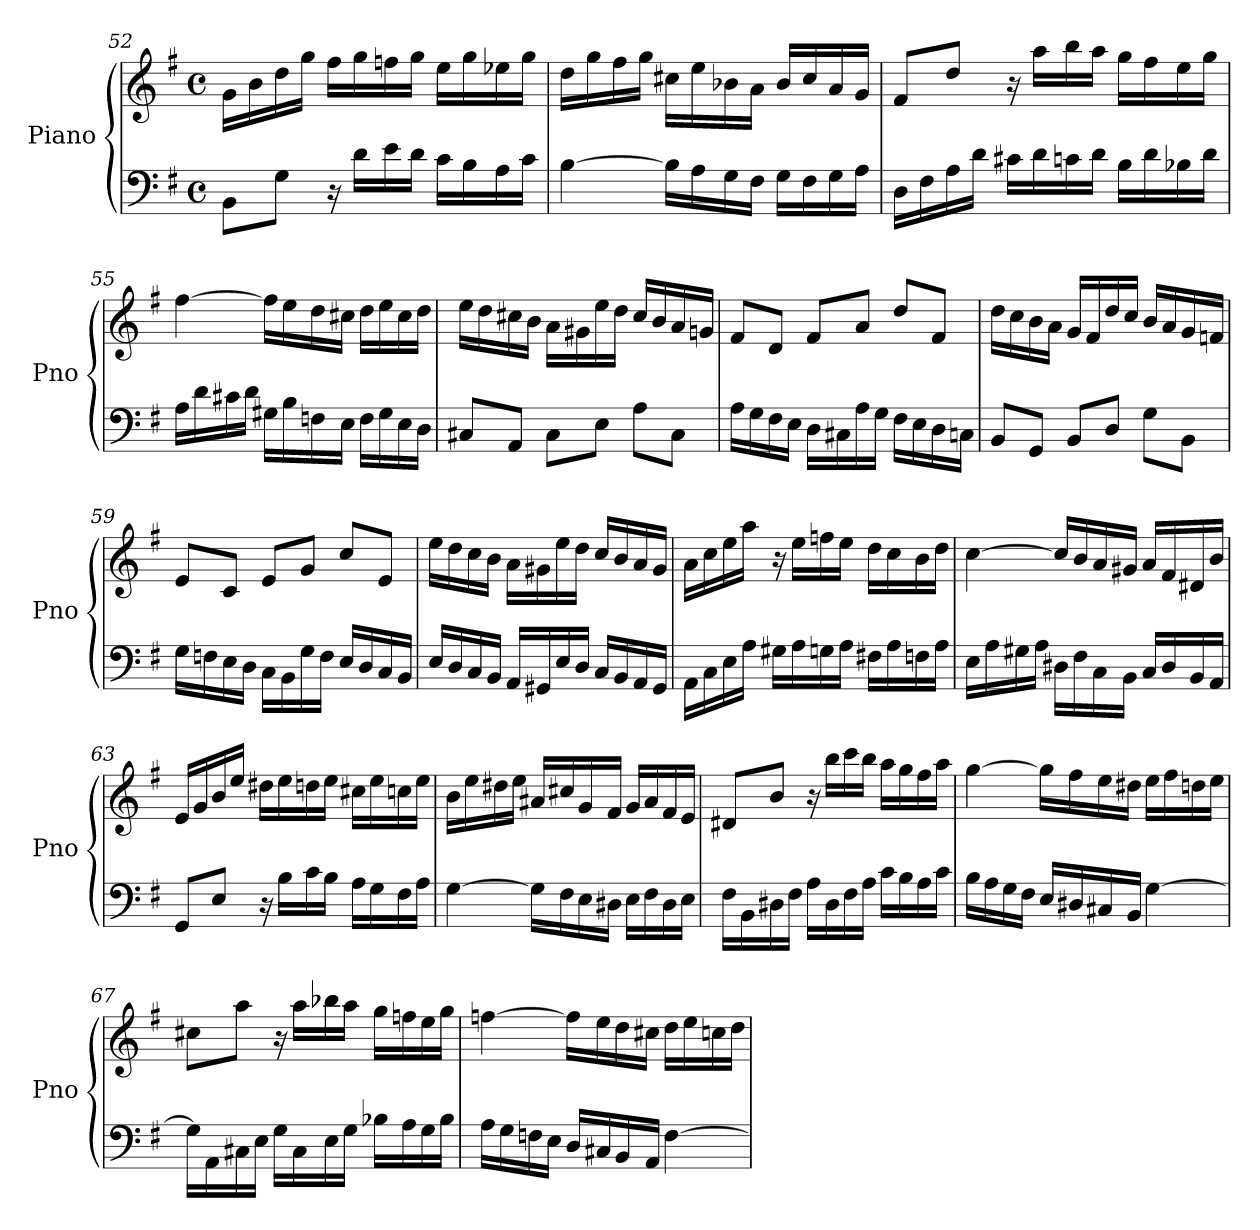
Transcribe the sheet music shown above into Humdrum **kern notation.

**kern	**kern
*part1	*part1
*staff2	*staff1
*I"Piano	*
*I'Pno	*
*clefF4	*clefG2
*k[f#]	*k[f#]
*G:	*G:
*M4/4	*M4/4
*met(c)	*met(c)
=52	=52
8BBL	16gLL
.	16b
8GJ	16dd
.	16ggJJ
16r	16ff#LL
16dLL	16gg
16e	16ffn
16dJJ	16ggJJ
16cLL	16eeLL
16B	16gg
16A	16ee-X
16cJJ	16ggJJ
=53	=53
[4B	16ddLL
.	16gg
.	16ff#
.	16ggJJ
16BLL]	16cc#XLL
16A	16ee
16G	16b-X
16F#JJ	16aJJ
16GLL	16b-LL
16F#	16cc#
16G	16a
16AJJ	16gJJ
!!LO:LB:g=z
=54	=54
16DLL	8f#L
16F#	.
16A	8ddJ
16dJJ	.
16c#XLL	16r
16d	16aaLL
16cn	16bb
16dJJ	16aaJJ
16BLL	16ggLL
16d	16ff#
16B-X	16ee
16dJJ	16ggJJ
=55	=55
16ALL	[4ff#
16d	.
16c#X	.
16dJJ	.
16G#XLL	16ff#LL]
16B	16ee
16Fn	16dd
16EJJ	16cc#XJJ
16FLL	16ddLL
16G#	16ee
16E	16cc#
16DJJ	16ddJJ
=56	=56
8C#XL	16eeLL
.	16dd
8AAJ	16cc#X
.	16bJJ
8C#L	16aLL
.	16g#X
8EJ	16ee
.	16ddJJ
8AL	16cc#LL
.	16b
8C#J	16a
.	16gnJJ
!!LO:LB:g=z
=57	=57
16ALL	8f#L
16G	.
16F#	8dJ
16EJJ	.
16DLL	8f#L
16C#X	.
16A	8aJ
16GJJ	.
16F#LL	8ddL
16E	.
16D	8f#J
16CnJJ	.
=58	=58
8BBL	16ddLL
.	16cc
8GGJ	16b
.	16aJJ
8BBL	16gLL
.	16f#
8DJ	16dd
.	16ccJJ
8GL	16bLL
.	16a
8BBJ	16g
.	16fnJJ
=59	=59
16GLL	8eL
16Fn	.
16E	8cJ
16DJJ	.
16CLL	8eL
16BB	.
16G	8gJ
16FJJ	.
16ELL	8ccL
16D	.
16C	8eJ
16BBJJ	.
!!LO:LB:g=z
=60	=60
16ELL	16eeLL
16D	16dd
16C	16cc
16BBJJ	16bJJ
16AALL	16aLL
16GG#X	16g#X
16E	16ee
16DJJ	16ddJJ
16CLL	16ccLL
16BB	16b
16AA	16a
16GG#JJ	16g#JJ
=61	=61
16AALL	16aLL
16C	16cc
16E	16ee
16AJJ	16aaJJ
16G#XLL	16r
16A	16eeLL
16Gn	16ffn
16AJJ	16eeJJ
16F#XLL	16ddLL
16A	16cc
16Fn	16b
16AJJ	16ddJJ
=62	=62
16ELL	[4cc
16A	.
16G#X	.
16AJJ	.
16D#XLL	16ccLL]
16F#	16b
16C	16a
16BBJJ	16g#XJJ
16CLL	16aLL
16D#	16f#
16BB	16d#X
16AAJJ	16bJJ
!!LO:LB:g=z
=63	=63
8GGL	16eLL
.	16g
8EJ	16b
.	16eeJJ
16r	16dd#XLL
16BLL	16ee
16c	16ddn
16BJJ	16eeJJ
16ALL	16cc#XLL
16G	16ee
16F#	16ccn
16AJJ	16eeJJ
=64	=64
[4G	16bLL
.	16ee
.	16dd#X
.	16eeJJ
16GLL]	16a#XLL
16F#	16cc#X
16E	16g
16D#XJJ	16f#JJ
16ELL	16gLL
16F#	16a#
16D#	16f#
16EJJ	16eJJ
=65	=65
16F#LL	8d#XL
16BB	.
16D#X	8bJ
16F#JJ	.
16ALL	16r
16D#	16bbLL
16F#	16ccc
16AJJ	16bbJJ
16cLL	16aaLL
16B	16gg
16A	16ff#
16cJJ	16aaJJ
!!LO:LB:g=z
=66	=66
16BLL	[4gg
16A	.
16G	.
16F#JJ	.
16ELL	16ggLL]
16D#X	16ff#
16C#X	16ee
16BBJJ	16dd#XJJ
[4G	16eeLL
.	16ff#
.	16ddn
.	16eeJJ
=67	=67
16GLL]	8cc#XL
16AA	.
16C#X	8aaJ
16EJJ	.
16GLL	16r
16C#	16aaLL
16E	16bb-X
16GJJ	16aaJJ
16B-XLL	16ggLL
16A	16ffn
16G	16ee
16B-JJ	16ggJJ
=68	=68
16ALL	[4ffn
16G	.
16Fn	.
16EJJ	.
16DLL	16ffLL]
16C#X	16ee
16BB	16dd
16AAJJ	16cc#XJJ
[4F	16ddLL
.	16ee
.	16ccn
.	16ddJJ
=	=
*-	*-
